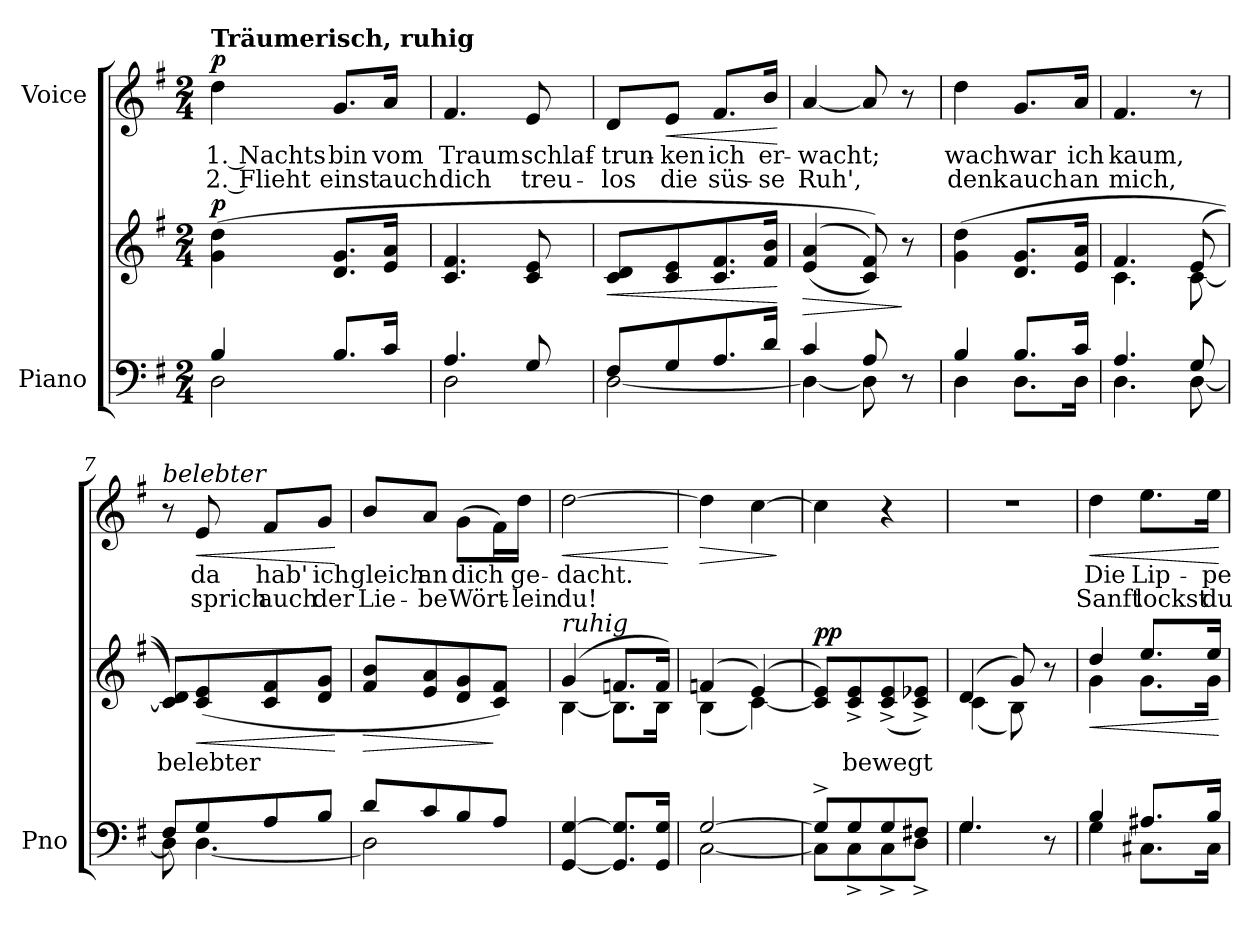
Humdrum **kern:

**kern	**kern	**text	**dynam	**kern	**text	**text	**dynam
*part2	*part2	*part2	*part2	*part1	*part1	*part1	*part1
*staff3	*staff2	*staff2	*staff2/3	*staff1	*staff1	*staff1	*staff1
*I"Piano	*	*	*	*I"Voice	*	*	*
*I'Pno	*	*	*	*	*	*	*
*clefF4	*clefG2	*	*	*clefG2	*	*	*
*k[f#]	*k[f#]	*	*	*k[f#]	*	*	*
*M2/4	*M2/4	*	*	*M2/4	*	*	*
=1	=1	=1	=1	=1	=1	=1	=1
*^	*	*	*	*	*	*	*
!	!	!	!	!	!LO:TX:a:B:t=Träumerisch, ruhig	!	!	!
!	!	!	!	!LO:DY:b	!	!	!	!LO:DY:b
4B/	2D\	(4g\ 4dd\	.	p	4dd\	1. Nachts	2. Flieht	p
8.B/L	.	8.d/ 8.g/L	.	.	8.g/L	bin	einst	.
16c/Jk	.	16e/ 16a/Jk	.	.	16a/Jk	vom	auch	.
=2	=2	=2	=2	=2	=2	=2	=2	=2
4.A/	2D\	4.c/ 4.f#/	.	.	4.f#/	Traum	dich	.
8G/	.	8c/ 8e/	.	.	8e/	schlaf-	treu-	.
=3	=3	=3	=3	=3	=3	=3	=3	=3
!	!	!	!	!LO:HP:b	!	!	!	!
8F#/L	[2D\	8c/ 8d/L	.	<	8d/L	-trun-	-los	.
!	!	!	!	!	!	!	!	!LO:HP:b
8G/	.	8c/ 8e/	.	.	8e/J	-ken	die	<
8.A/	.	8.c/ 8.f#/	.	.	8.f#/L	ich	süs-	.
16d/Jk	.	16f#/ 16b/Jk	.	.	16b/Jk	er-	-se	.
*v	*v	*	*	*	*	*	*	*
.	.	.	[	.	.	.	[
=4	=4	=4	=4	=4	=4	=4	=4
*^	*	*	*	*	*	*	*
!	!	!	!	!LO:HP:b	!	!	!	!
4c/	4D\_	((4e/ 4a/	.	>	[4a/	-wacht;	Ruh',	.
8A/	8D\]	8c/ 8f#/)))	.	.	8a/]	.	.	.
8r	8ryy	8r	.	]	8r	.	.	.
=5	=5	=5	=5	=5	=5	=5	=5	=5
4B/	4D\	(4g\ 4dd\	.	.	4dd\	wach	denk	.
8.B/L	8.D\L	8.d/ 8.g/L	.	.	8.g/L	war	auch	.
16c/Jk	16D\Jk	16e/ 16a/Jk	.	.	16a/Jk	ich	an	.
=6	=6	=6	=6	=6	=6	=6	=6	=6
*	*	*^	*	*	*	*	*	*
4.A/	4.D\	4.f#/	4.c\	.	.	4.f#/	kaum,	mich,	.
8G/	[8D\	(8e/	[8c\	.	.	8r	.	.	.
=7	=7	=7	=7	=7	=7	=7	=7	=7	=7
!	!	!	!	!	!	!LO:TX:i:t=belebter	!	!	!
*	*	*v	*v	*	*	*	*	*	*
8F#/L	8D\]	8c/] 8d/L))	belebter	.	8r	.	.	.
!	!	!	!	!LO:HP:b	!	!	!	!LO:HP:b
8G/	[4.D\	(8c/ 8e/	.	<	8e/	da	sprich	<
8A/	.	8c/ 8f#/	.	.	8f#/L	hab'	auch	.
8B/J	.	8d/ 8g/J	.	.	8g/J	ich	der	.
*v	*v	*	*	*	*	*	*	*
.	.	.	[	.	.	.	[
=8	=8	=8	=8	=8	=8	=8	=8
*^	*	*	*	*	*	*	*
!	!	!	!	!LO:HP:b	!	!	!	!
8d/L	2D\]	8f#/ 8b/L	.	>	8b/L	gleich	Lie-	.
8c/	.	8e/ 8a/	.	.	8a/J	an	-be	.
8B/	.	8d/ 8g/	.	.	(8g\L	dich	Wört-	.
8A/J	.	8c/ 8f#/J)	.	]	16f#\L)	.	.	.
.	.	.	.	.	16dd\JJ	ge-	-lein	.
*v	*v	*	*	*	*	*	*	*
=9	=9	=9	=9	=9	=9	=9	=9
*	*^	*	*	*	*	*	*
!	!LO:TX:i:t=ruhig	!	!	!	!	!	!	!
!	!	!	!	!	!	!	!	!LO:HP:b
[4GG/ [4G/	(4g/	[4B\	.	.	[2dd\	-dacht.	du!	<
8.GG/] 8.G/]L	8.fn/L	8.B\L]	.	.	.	.	.	.
16GG/ 16G/Jk	16f/Jk)	16B\Jk	.	.	.	.	.	.
*	*v	*v	*	*	*	*	*	*
.	.	.	.	.	.	.	[
=10	=10	=10	=10	=10	=10	=10	=10
*^	*^	*	*	*	*	*	*
!	!	!	!	!	!	!	!	!	!LO:HP:b
[2G/	[2C\	(4fn/	(4B\	.	.	4dd\]	.	.	>
.	.	(4e/)	[4c\)	.	.	[4cc\	.	.	.
*v	*v	*	*	*	*	*	*	*	*
*	*v	*v	*	*	*	*	*	*
.	.	.	.	.	.	.	]
=11	=11	=11	=11	=11	=11	=11	=11
*^	*	*	*	*	*	*	*
!	!	!	!	!LO:DY:b	!	!	!	!
!	!	!	!	!LO:DY:n=1:b	!	!	!	!
8G^/L]	8C\L]	8c/] 8e/L)	.	p p	4cc\]	.	.	.
8G/	8C^\	8c/^> 8e/^>	bewegt	.	.	.	.	.
8G/	8C^\	(8c/^> 8e/^>	.	.	4r	.	.	.
8F#X/J	8D^\J	8c/^> 8e-X/^>J)	.	.	.	.	.	.
=12	=12	=12	=12	=12	=12	=12	=12	=12
*	*	*^	*	*	*	*	*	*
4.G/	4.G\	(4d/	(4c\	.	.	2r	.	.	.
.	.	8g/)	8B\)	.	.	.	.	.	.
8r	8ryy	8r	8ryy	.	.	.	.	.	.
=13	=13	=13	=13	=13	=13	=13	=13	=13	=13
!	!	!	!	!	!LO:HP:b	!	!	!	!LO:HP:b
4B/	4G\	4dd/	4g\	.	<	4dd\	Die	Sanft	<
8.A#X/L	8.C#X\L	8.ee/L	8.g\L	.	.	8.ee\L	Lip-	lockst	.
16B/Jk	16C#\Jk	16ee/Jk	16g\Jk	.	.	16ee\Jk	-pe	du	.
*v	*v	*	*	*	*	*	*	*	*
*	*v	*v	*	*	*	*	*	*
.	.	.	[	.	.	.	[
=	=	=	=	=	=	=	=
*-	*-	*-	*-	*-	*-	*-	*-
